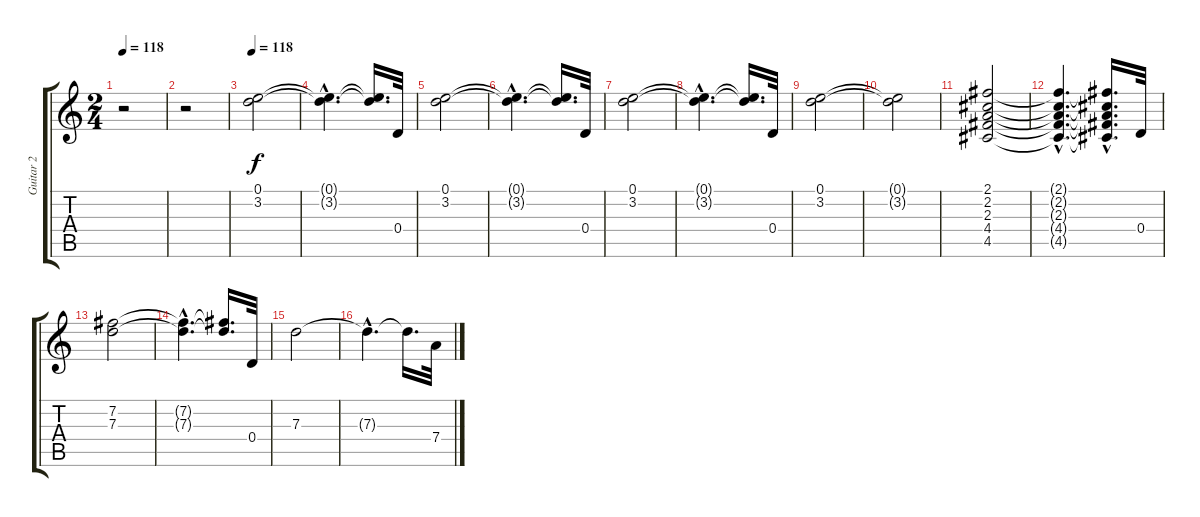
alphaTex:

\track ("Guitar 2" "Guitar 2") {instrument acousticguitarsteel}
\staff {score tabs}
\tuning (E4 B3 G3 D3 A2 E2) {hide}
\ts (2 4)
\tempo 118
\clef g2
\ks c
r.2{dy f} |
r.2 |
\tempo 118
(0.1 3.2).2 |
(0.1{hac t} 3.2{hac t}).4{d} (0.1{t} 3.2{t}).16{d} 0.4.32 |
(0.1 3.2).2 |
(0.1{hac t} 3.2{hac t}).4{d} (0.1{t} 3.2{t}).16{d} 0.4.32 |
(0.1 3.2).2 |
(0.1{hac t} 3.2{hac t}).4{d} (0.1{t} 3.2{t}).16{d} 0.4.32 |
(0.1 3.2).2 |
(0.1{t} 3.2{t}).2 |
(2.1 2.2 2.3 4.4 4.5).2 |
(2.1{hac t} 2.2{hac t} 2.3{hac t} 4.4{hac t} 4.5{hac t}).4{d} (2.1{t} 2.2{t} 2.3{hac t} 4.4{hac t} 4.5{t}).16{d} 0.4.32 |
(7.2 7.3).2 |
(7.2{hac t} 7.3{hac t}).4{d} (7.2{t} 7.3{t}).16{d} 0.4.32 |
7.3.2 |
7.3{hac t}.4{d} 7.3{t}.16{d} 7.4.32
